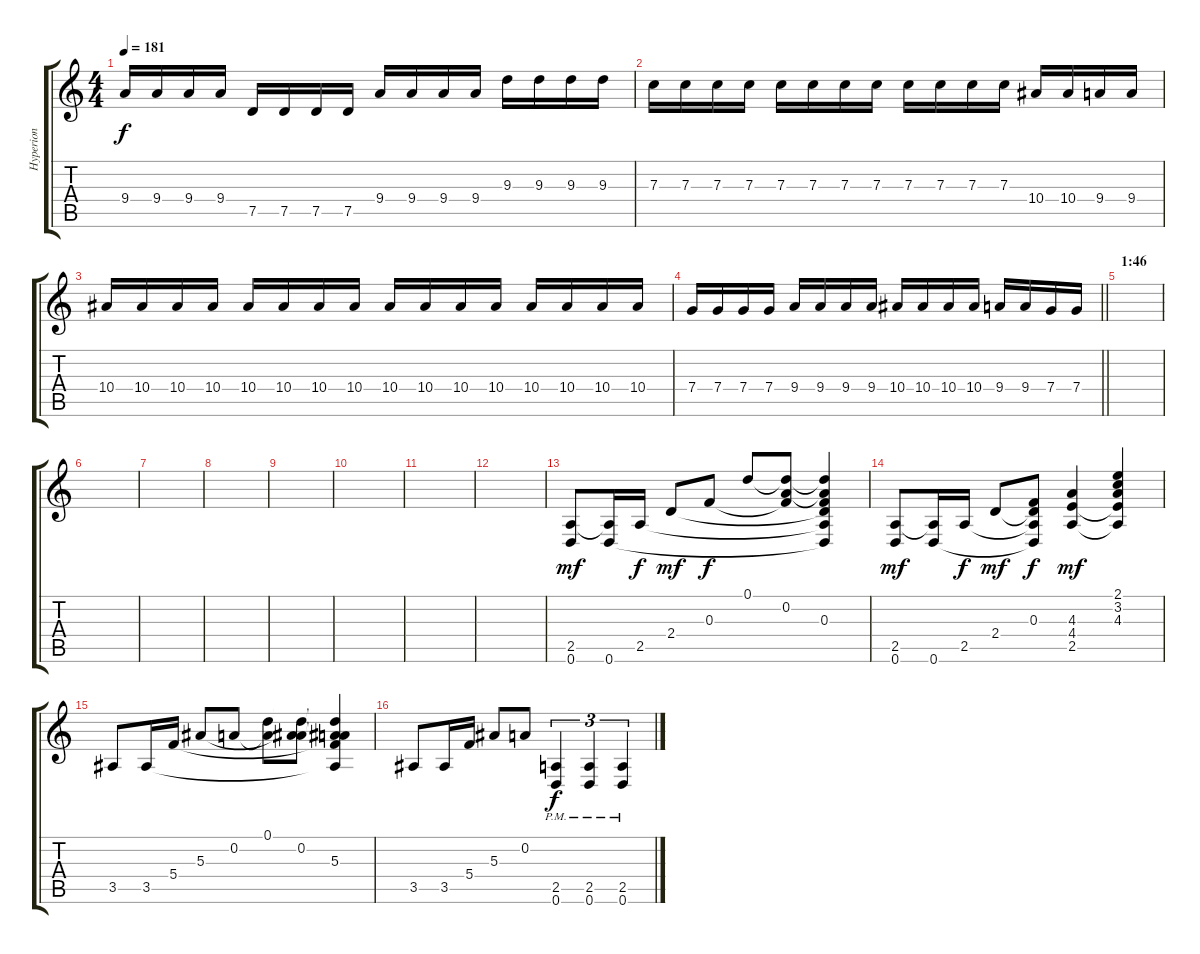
\track ("Hyperion" "Hyperion") {instrument distortionguitar}
\staff {score tabs}
\tuning (D4 A3 F3 C3 G2 D2) {hide}
\ts (4 4)
\tempo 181
\clef g2
\ks c
9.4.16{dy f} 9.4.16 9.4.16 9.4.16 7.5.16 7.5.16 7.5.16 7.5.16 9.4.16 9.4.16 9.4.16 9.4.16 9.3.16 9.3.16 9.3.16 9.3.16 |
7.3.16 7.3.16 7.3.16 7.3.16 7.3.16 7.3.16 7.3.16 7.3.16 7.3.16 7.3.16 7.3.16 7.3.16 10.4.16 10.4.16 9.4.16 9.4.16 |
10.4.16 10.4.16 10.4.16 10.4.16 10.4.16 10.4.16 10.4.16 10.4.16 10.4.16 10.4.16 10.4.16 10.4.16 10.4.16 10.4.16 10.4.16 10.4.16 |
\barLineRight lightlight
7.4.16 7.4.16 7.4.16 7.4.16 9.4.16 9.4.16 9.4.16 9.4.16 10.4.16 10.4.16 10.4.16 10.4.16 9.4.16 9.4.16 7.4.16 7.4.16 |
\section ("" "1:46")
|
|
|
|
|
|
|
|
(2.5 0.6).8{dy mf} (2.5{t} 0.6).16 2.5.16{dy f} 2.4.8{dy mf} 0.3.8{dy f} 0.1.8 (0.1{t} 0.2 0.3{t}).8 (0.1{t} 0.2{t} 0.3 2.4{t} 2.5{t} 0.6{t}).4 |
(2.5 0.6).8{dy mf} (2.5{t} 0.6).16 2.5.16{dy f} 2.4.8{dy mf} (0.3 2.4{t} 2.5{t} 0.6{t}).8{dy f} (4.3 4.4 2.5).4{dy mf} (2.1 3.2 4.3 4.4{t} 2.5{t}).4 |
3.5.8 3.5.16 5.4.16 5.3.8 0.2.8 (0.1 0.2{t}).8 (0.1{t} 0.2 5.3{t}).8 (0.1{t} 0.2{t} 5.3 5.4{t} 3.5{t}).4 |
3.5.8 3.5.16 5.4.16 5.3.8 0.2.8 (2.5{pm} 0.6{pm}).4{tu (3 2) dy f} (2.5{pm} 0.6{pm}).4{tu (3 2)} (2.5{pm} 0.6{pm}).4{tu (3 2)}
